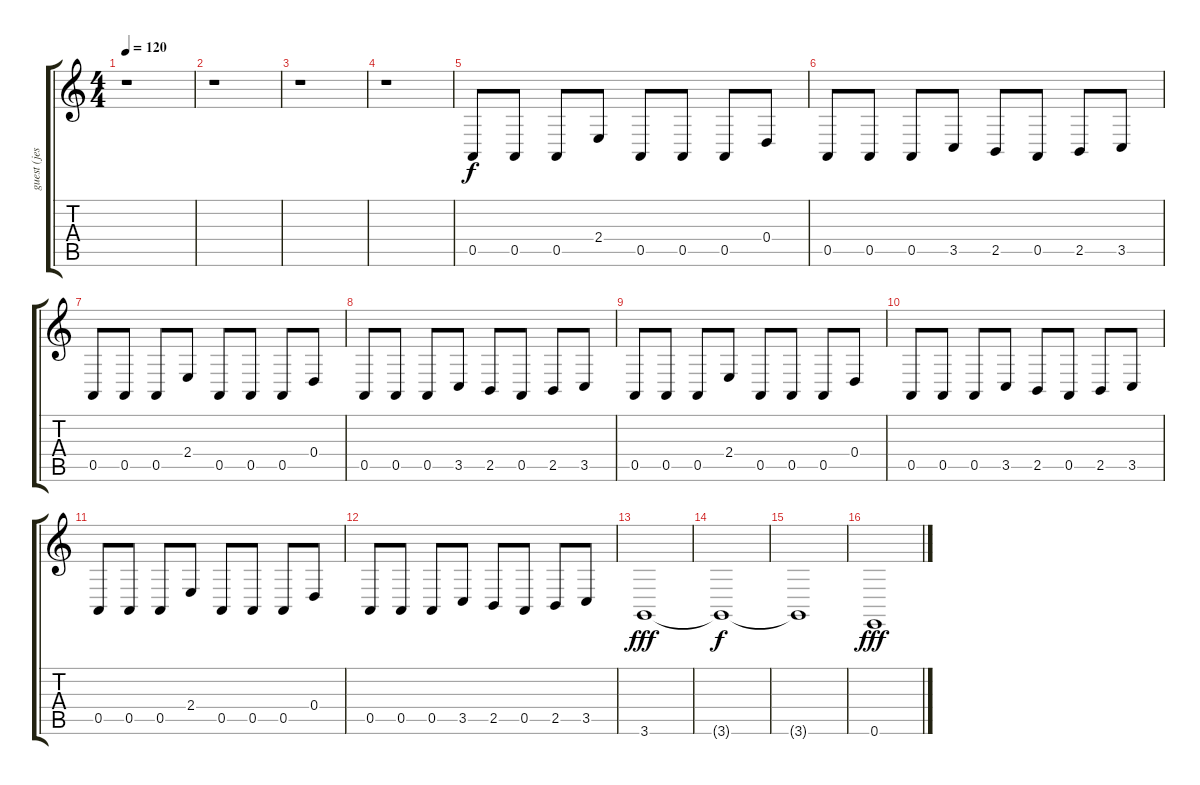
\track ("guest (jessica) atmosphere" "guest (jes") {instrument fx4atmosphere}
\staff {score tabs}
\tuning (E4 B3 G3 D3 A2 E2) {hide}
\ts (4 4)
\tempo 120
\clef g2
\ks c
r.1{dy f} |
r.1 |
r.1 |
r.1 |
0.5.8 0.5.8 0.5.8 2.4.8 0.5.8 0.5.8 0.5.8 0.4.8 |
0.5.8 0.5.8 0.5.8 3.5.8 2.5.8 0.5.8 2.5.8 3.5.8 |
0.5.8 0.5.8 0.5.8 2.4.8 0.5.8 0.5.8 0.5.8 0.4.8 |
0.5.8 0.5.8 0.5.8 3.5.8 2.5.8 0.5.8 2.5.8 3.5.8 |
0.5.8 0.5.8 0.5.8 2.4.8 0.5.8 0.5.8 0.5.8 0.4.8 |
0.5.8 0.5.8 0.5.8 3.5.8 2.5.8 0.5.8 2.5.8 3.5.8 |
0.5.8 0.5.8 0.5.8 2.4.8 0.5.8 0.5.8 0.5.8 0.4.8 |
0.5.8 0.5.8 0.5.8 3.5.8 2.5.8 0.5.8 2.5.8 3.5.8 |
3.6.1{dy fff} |
3.6{t}.1{dy f} |
3.6{t}.1 |
0.6.1{dy fff}
